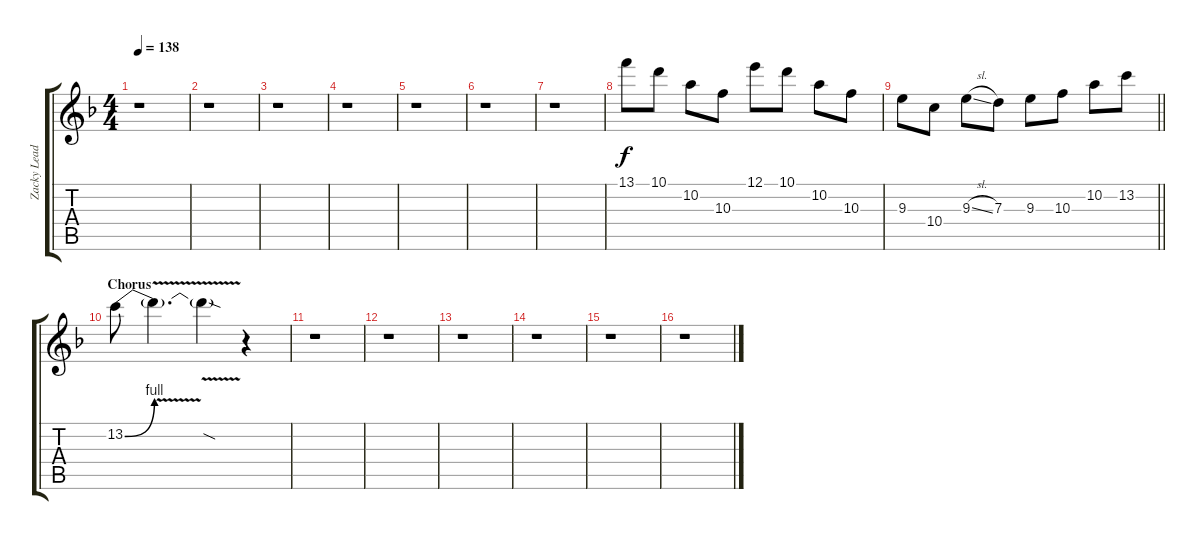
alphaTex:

\track ("Zacky Lead" "Zacky Lead") {instrument overdrivenguitar}
\staff {score tabs}
\tuning (E4 B3 G3 D3 A2 D2) {hide}
\ts (4 4)
\tempo 138
\clef g2
\ks f
r.1{dy f} |
r.1 |
r.1 |
r.1 |
r.1 |
r.1 |
r.1 |
13.1.8 10.1.8 10.2.8 10.3.8 12.1.8 10.1.8 10.2.8 10.3.8 |
\barLineRight lightlight
9.3.8 10.4.8 9.3{sl}.8 7.3.8 9.3.8 10.3.8 10.2.8 13.2.8 |
\section ("" "Chorus")
13.2{be (bend 0 0 60 4)}.8 13.2{v t}.4{d} 13.2{sod t}.4 r.4 |
r.1 |
r.1 |
r.1 |
r.1 |
r.1 |
r.1
